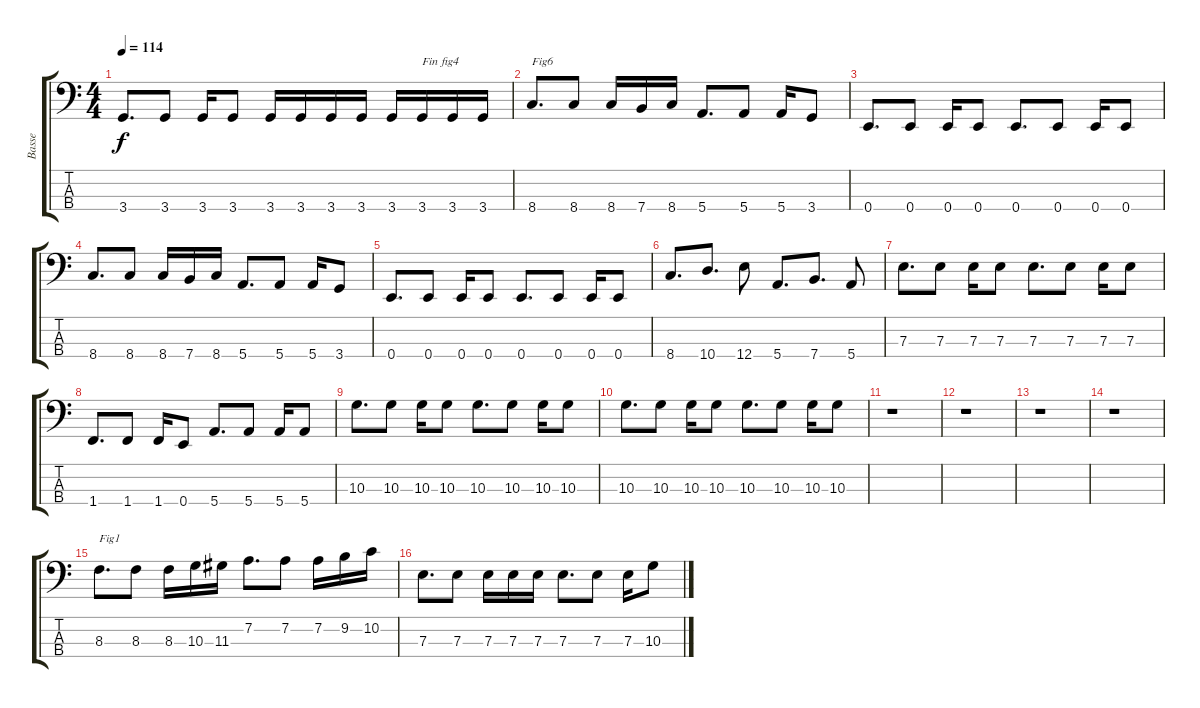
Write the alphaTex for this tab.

\track ("Basse" "Basse") {instrument electricbasspick}
\staff {score tabs}
\tuning (G2 D2 A1 E1) {hide}
\ts (4 4)
\tempo 114
\clef f4
\ks c
3.4.8{d dy f} 3.4.8 3.4.16 3.4.8 3.4.16 3.4.16 3.4.16 3.4.16 3.4.16 3.4.16{txt "Fin fig4"} 3.4.16 3.4.16 |
8.4.8{d txt "Fig6"} 8.4.8 8.4.16 7.4.16 8.4.16 5.4.8{d} 5.4.8 5.4.16 3.4.8 |
0.4.8{d} 0.4.8 0.4.16 0.4.8 0.4.8{d} 0.4.8 0.4.16 0.4.8 |
8.4.8{d} 8.4.8 8.4.16 7.4.16 8.4.16 5.4.8{d} 5.4.8 5.4.16 3.4.8 |
0.4.8{d} 0.4.8 0.4.16 0.4.8 0.4.8{d} 0.4.8 0.4.16 0.4.8 |
8.4.8{d} 10.4.8{d} 12.4.8 5.4.8{d} 7.4.8{d} 5.4.8 |
7.3.8{d} 7.3.8 7.3.16 7.3.8 7.3.8{d} 7.3.8 7.3.16 7.3.8 |
1.4.8{d} 1.4.8 1.4.16 0.4.8 5.4.8{d} 5.4.8 5.4.16 5.4.8 |
10.3.8{d} 10.3.8 10.3.16 10.3.8 10.3.8{d} 10.3.8 10.3.16 10.3.8 |
10.3.8{d} 10.3.8 10.3.16 10.3.8 10.3.8{d} 10.3.8 10.3.16 10.3.8 |
r.1 |
r.1 |
r.1 |
r.1 |
8.3.8{d txt "Fig1"} 8.3.8 8.3.16 10.3.16 11.3.16 7.2.8{d} 7.2.8 7.2.16 9.2.16 10.2.16 |
7.3.8{d} 7.3.8 7.3.16 7.3.16 7.3.16 7.3.8{d} 7.3.8 7.3.16 10.3.8
